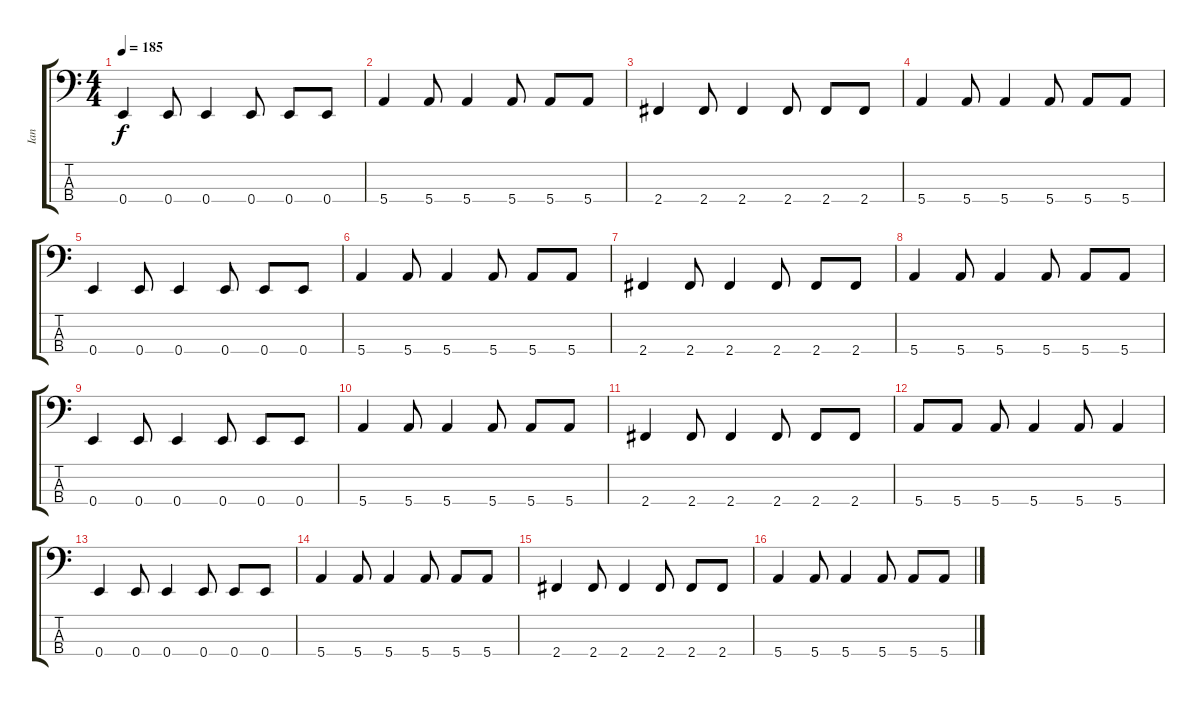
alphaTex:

\track ("Ian" "Ian") {instrument electricbasspick}
\staff {score tabs}
\tuning (G2 D2 A1 E1) {hide}
\ts (4 4)
\tempo 185
\clef f4
\ks c
0.4.4{dy f} 0.4.8 0.4.4 0.4.8 0.4.8 0.4.8 |
5.4.4 5.4.8 5.4.4 5.4.8 5.4.8 5.4.8 |
2.4.4 2.4.8 2.4.4 2.4.8 2.4.8 2.4.8 |
5.4.4 5.4.8 5.4.4 5.4.8 5.4.8 5.4.8 |
0.4.4 0.4.8 0.4.4 0.4.8 0.4.8 0.4.8 |
5.4.4 5.4.8 5.4.4 5.4.8 5.4.8 5.4.8 |
2.4.4 2.4.8 2.4.4 2.4.8 2.4.8 2.4.8 |
5.4.4 5.4.8 5.4.4 5.4.8 5.4.8 5.4.8 |
0.4.4 0.4.8 0.4.4 0.4.8 0.4.8 0.4.8 |
5.4.4 5.4.8 5.4.4 5.4.8 5.4.8 5.4.8 |
2.4.4 2.4.8 2.4.4 2.4.8 2.4.8 2.4.8 |
5.4.8 5.4.8 5.4.8 5.4.4 5.4.8 5.4.4 |
0.4.4 0.4.8 0.4.4 0.4.8 0.4.8 0.4.8 |
5.4.4 5.4.8 5.4.4 5.4.8 5.4.8 5.4.8 |
2.4.4 2.4.8 2.4.4 2.4.8 2.4.8 2.4.8 |
5.4.4 5.4.8 5.4.4 5.4.8 5.4.8 5.4.8
